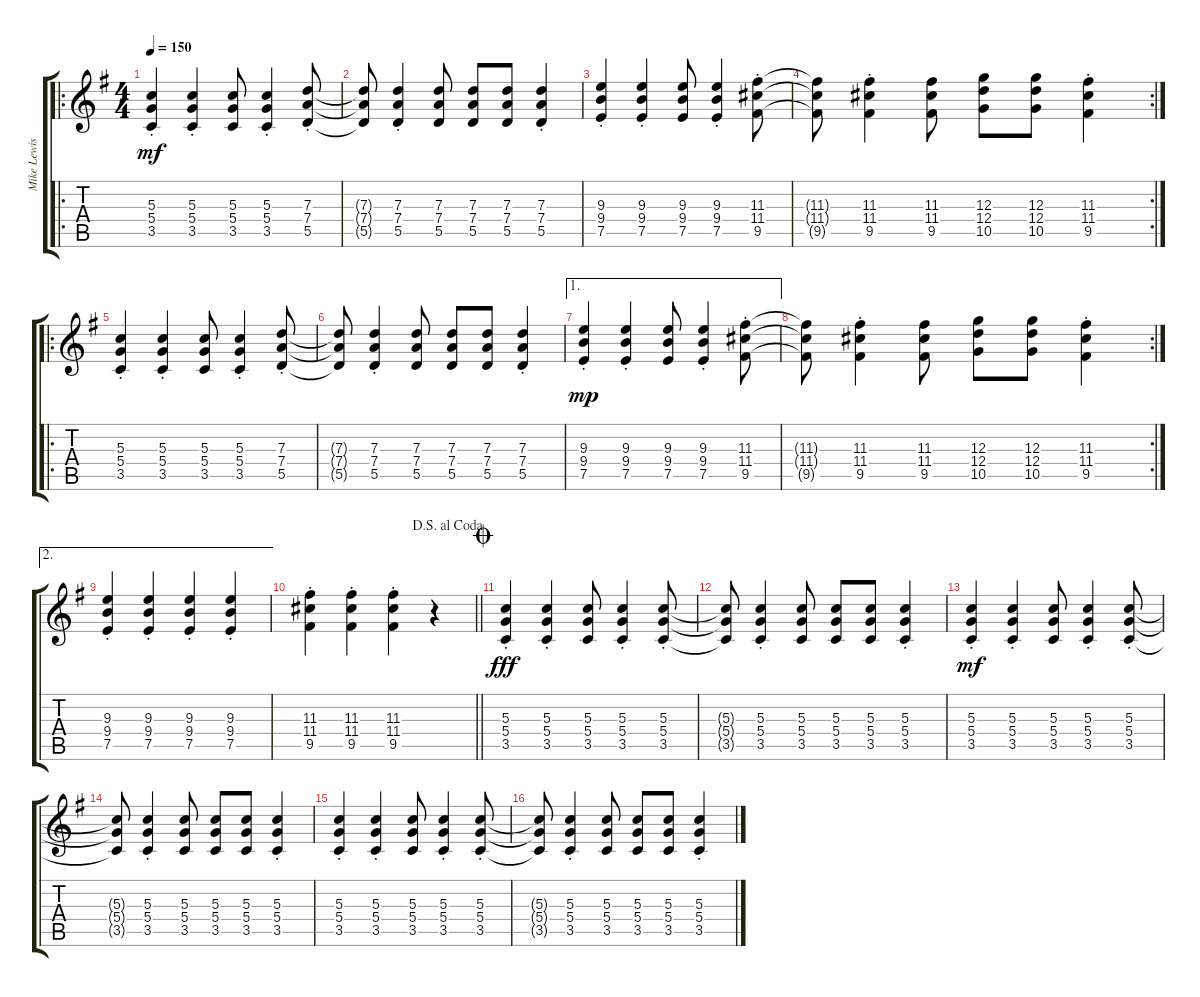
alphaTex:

\track ("Mike Lewis - Guitar" "Mike Lewis") {instrument overdrivenguitar}
\staff {score tabs}
\tuning (E4 B3 G3 D3 A2 D2) {hide}
\ro
\ts (4 4)
\tempo 150
\clef g2
\ks g
(5.3{st} 5.4{st} 3.5{st}).4{dy mf} (5.3{st} 5.4{st} 3.5{st}).4 (5.3 5.4 3.5).8 (5.3{st} 5.4{st} 3.5{st}).4 (7.3{st} 7.4{st} 5.5{st}).8 |
(7.3{t} 7.4{t} 5.5{t}).8 (7.3{st} 7.4{st} 5.5{st}).4 (7.3 7.4 5.5).8 (7.3 7.4 5.5).8 (7.3 7.4 5.5).8 (7.3{st} 7.4{st} 5.5{st}).4 |
(9.3{st} 9.4{st} 7.5{st}).4 (9.3{st} 9.4{st} 7.5{st}).4 (9.3 9.4 7.5).8 (9.3{st} 9.4{st} 7.5{st}).4 (11.3{st} 11.4{st} 9.5{st}).8 |
\rc 2
(11.3{t} 11.4{t} 9.5{t}).8 (11.3{st} 11.4{st} 9.5{st}).4 (11.3 11.4 9.5).8 (12.3 12.4 10.5).8 (12.3 12.4 10.5).8 (11.3{st} 11.4{st} 9.5{st}).4 |
\ro
(5.3{st} 5.4{st} 3.5{st}).4 (5.3{st} 5.4{st} 3.5{st}).4 (5.3 5.4 3.5).8 (5.3{st} 5.4{st} 3.5{st}).4 (7.3{st} 7.4{st} 5.5{st}).8 |
(7.3{t} 7.4{t} 5.5{t}).8 (7.3{st} 7.4{st} 5.5{st}).4 (7.3 7.4 5.5).8 (7.3 7.4 5.5).8 (7.3 7.4 5.5).8 (7.3{st} 7.4{st} 5.5{st}).4 |
\ae 1
(9.3{st} 9.4{st} 7.5{st}).4{dy mp} (9.3{st} 9.4{st} 7.5{st}).4 (9.3 9.4 7.5).8 (9.3{st} 9.4{st} 7.5{st}).4 (11.3{st} 11.4{st} 9.5{st}).8 |
\rc 2
(11.3{t} 11.4{t} 9.5{t}).8 (11.3{st} 11.4{st} 9.5{st}).4 (11.3 11.4 9.5).8 (12.3 12.4 10.5).8 (12.3 12.4 10.5).8 (11.3{st} 11.4{st} 9.5{st}).4 |
\ae 2
(9.3{st} 9.4{st} 7.5{st}).4 (9.3{st} 9.4{st} 7.5{st}).4 (9.3{st} 9.4{st} 7.5{st}).4 (9.3{st} 9.4{st} 7.5{st}).4 |
\jump dalsegnoalcoda
\barLineRight lightlight
(11.3{st} 11.4{st} 9.5{st}).4 (11.3{st} 11.4{st} 9.5{st}).4 (11.3{st} 11.4{st} 9.5{st}).4 r.4 |
\jump coda
(5.3{st} 5.4{st} 3.5{st}).4{dy fff} (5.3{st} 5.4{st} 3.5{st}).4 (5.3 5.4 3.5).8 (5.3{st} 5.4{st} 3.5{st}).4 (5.3{st} 5.4{st} 3.5{st}).8 |
(5.3{t} 5.4{t} 3.5{t}).8 (5.3{st} 5.4{st} 3.5{st}).4 (5.3 5.4 3.5).8 (5.3 5.4 3.5).8 (5.3 5.4 3.5).8 (5.3{st} 5.4{st} 3.5{st}).4 |
(5.3{st} 5.4{st} 3.5{st}).4{dy mf} (5.3{st} 5.4{st} 3.5{st}).4 (5.3 5.4 3.5).8 (5.3{st} 5.4{st} 3.5{st}).4 (5.3{st} 5.4{st} 3.5{st}).8 |
(5.3{t} 5.4{t} 3.5{t}).8 (5.3{st} 5.4{st} 3.5{st}).4 (5.3 5.4 3.5).8 (5.3 5.4 3.5).8 (5.3 5.4 3.5).8 (5.3{st} 5.4{st} 3.5{st}).4 |
(5.3{st} 5.4{st} 3.5{st}).4 (5.3{st} 5.4{st} 3.5{st}).4 (5.3 5.4 3.5).8 (5.3{st} 5.4{st} 3.5{st}).4 (5.3{st} 5.4{st} 3.5{st}).8 |
(5.3{t} 5.4{t} 3.5{t}).8 (5.3{st} 5.4{st} 3.5{st}).4 (5.3 5.4 3.5).8 (5.3 5.4 3.5).8 (5.3 5.4 3.5).8 (5.3{st} 5.4{st} 3.5{st}).4
